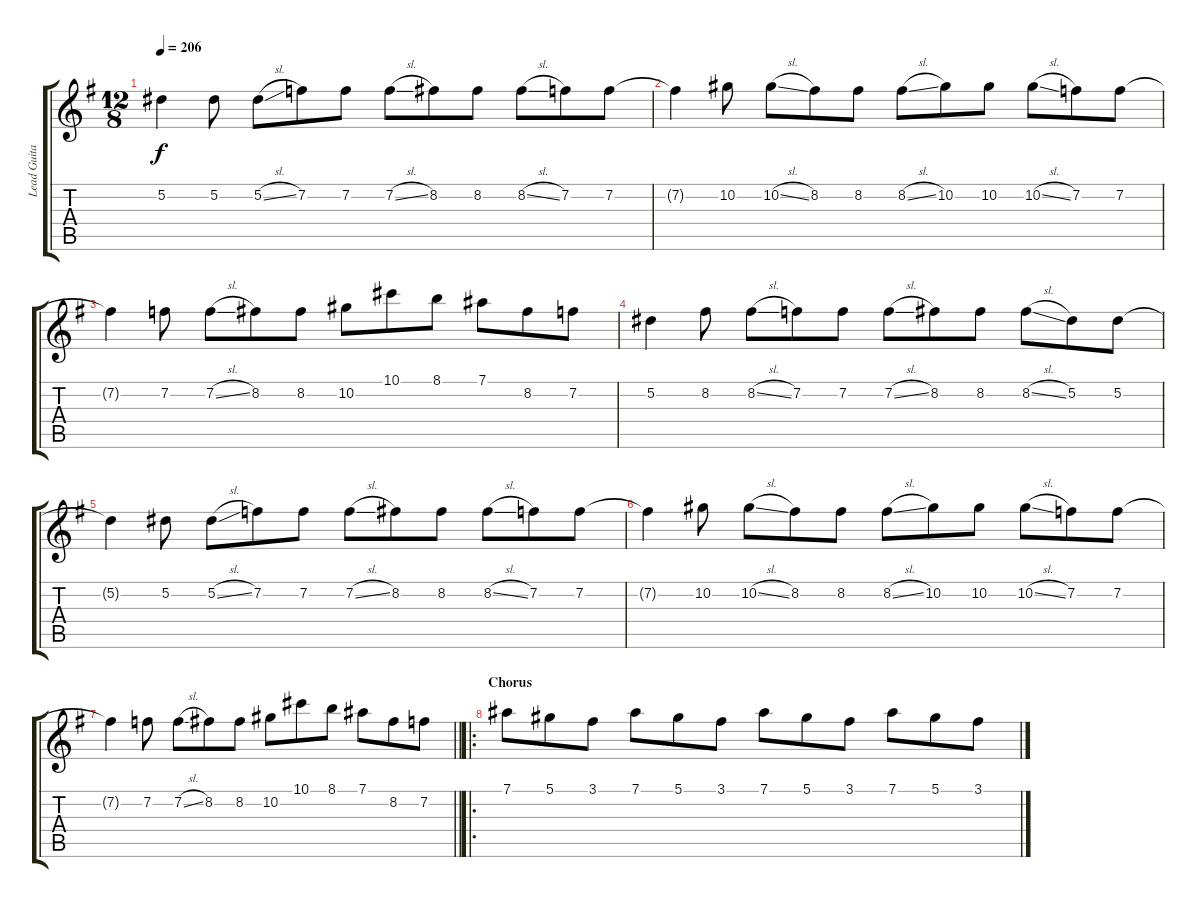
\track ("Lead Guitar" "Lead Guita") {instrument distortionguitar}
\staff {score tabs}
\tuning (Eb4 Bb3 Gb3 Db3 Ab2 Eb2) {hide}
\ts (12 8)
\tempo 206
\clef g2
\ks g
5.2{t}.4{dy f} 5.2.8 5.2{sl}.8 7.2.8 7.2.8 7.2{sl}.8 8.2.8 8.2.8 8.2{sl}.8 7.2.8 7.2.8 |
7.2{t}.4 10.2.8 10.2{sl}.8 8.2.8 8.2.8 8.2{sl}.8 10.2.8 10.2.8 10.2{sl}.8 7.2.8 7.2.8 |
7.2{t}.4 7.2.8 7.2{sl}.8 8.2.8 8.2.8 10.2.8 10.1.8 8.1.8 7.1.8 8.2.8 7.2.8 |
5.2.4 8.2.8 8.2{sl}.8 7.2.8 7.2.8 7.2{sl}.8 8.2.8 8.2.8 8.2{sl}.8 5.2.8 5.2.8 |
5.2{t}.4 5.2.8 5.2{sl}.8 7.2.8 7.2.8 7.2{sl}.8 8.2.8 8.2.8 8.2{sl}.8 7.2.8 7.2.8 |
7.2{t}.4 10.2.8 10.2{sl}.8 8.2.8 8.2.8 8.2{sl}.8 10.2.8 10.2.8 10.2{sl}.8 7.2.8 7.2.8 |
\barLineRight lightlight
7.2{t}.4 7.2.8 7.2{sl}.8 8.2.8 8.2.8 10.2.8 10.1.8 8.1.8 7.1.8 8.2.8 7.2.8 |
\ro
\section ("" "Chorus")
7.1.8 5.1.8 3.1.8 7.1.8 5.1.8 3.1.8 7.1.8 5.1.8 3.1.8 7.1.8 5.1.8 3.1.8
